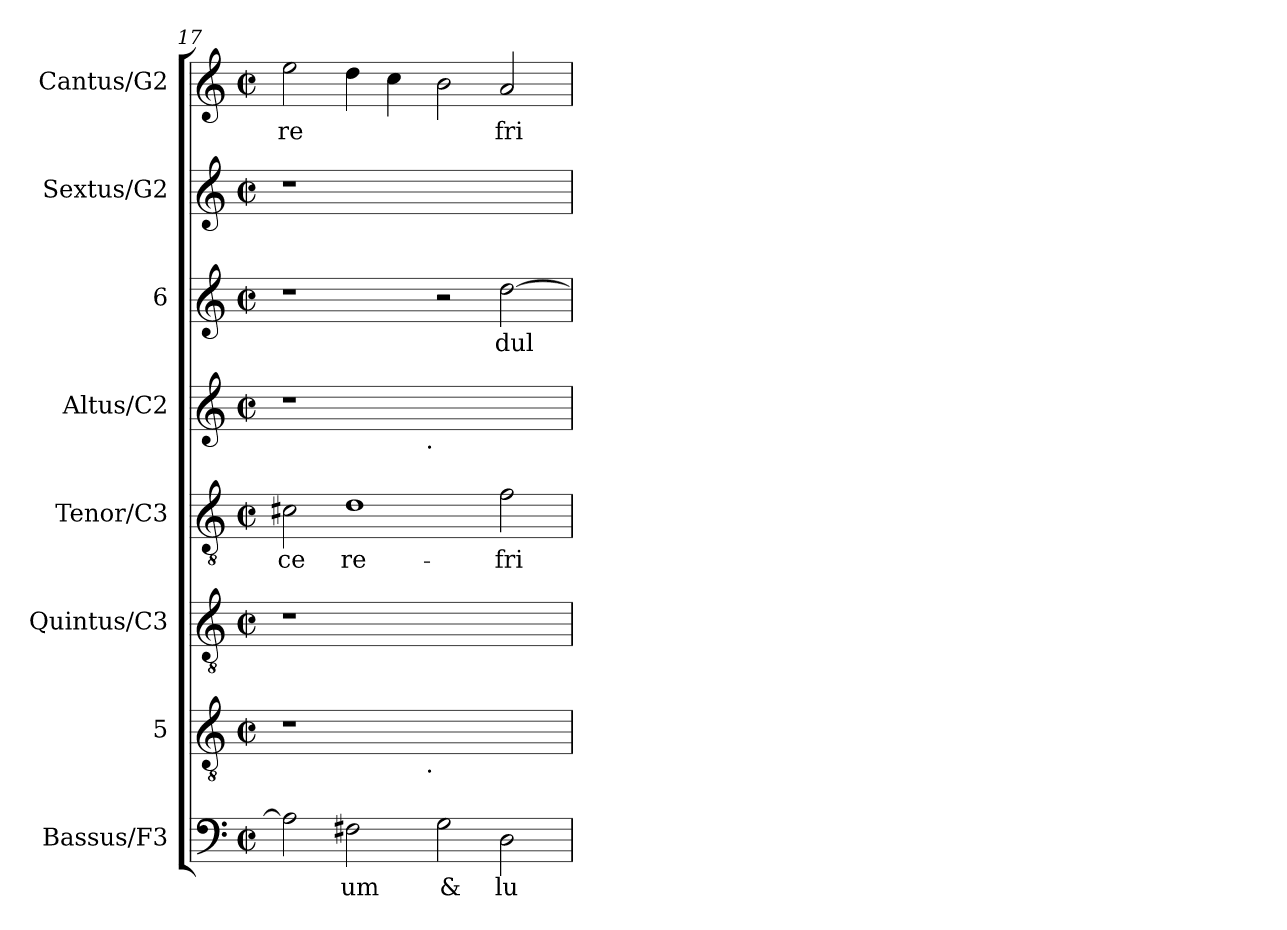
**kern	**text	**kern	**kern	**kern	**text	**kern	**kern	**text	**kern	**kern	**text
*part8	*part8	*part7	*part6	*part5	*part5	*part4	*part3	*part3	*part2	*part1	*part1
*staff8	*staff8	*staff7	*staff6	*staff5	*staff5	*staff4	*staff3	*staff3	*staff2	*staff1	*staff1
*I"Bassus/F3	*	*I"5	*I"Quintus/C3	*I"Tenor/C3	*	*I"Altus/C2	*I"6	*	*I"Sextus/G2	*I"Cantus/G2	*
*I'B	*	*	*	*I'T	*	*I'A	*	*	*	*I'C	*
*clefF4	*	*clefGv2	*clefGv2	*clefGv2	*	*clefG2	*clefG2	*	*clefG2	*clefG2	*
*k[]	*	*k[]	*k[]	*k[]	*	*k[]	*k[]	*	*k[]	*k[]	*
*C:	*	*C:	*C:	*C:	*	*C:	*C:	*	*C:	*C:	*
*M2/2	*	*M2/2	*M2/2	*M2/2	*	*M2/2	*M2/2	*	*M2/2	*M2/2	*
*met(c|)	*	*met(c|)	*met(c|)	*met(c|)	*	*met(c|)	*met(c|)	*	*met(c|)	*met(c|)	*
=17	=17	=17	=17	=17	=17	=17	=17	=17	=17	=17	=17
!	!LO:LY:b:cj	!	!	!	!LO:LY:b:cj	!	!	!	!	!	!LO:LY:b:cj
*	*	*^	*	*	*	*^	*	*	*	*	*
2A\]	--	1r	2ryy	1r	2c#X\	-ce	1r	2ryy	1r	.	1r	2ee\	re-
!	!LO:LY:b:cj	!	!	!	!	!LO:LY:b:cj	!	!	!	!	!	!	!LO:LY:b:cj
2F#X\	-um	.	4...ryy	.	1d	re-	.	4...ryy	.	.	.	4dd\	--
!	!	!	!	!	!	!	!	!	!	!	!	!	!LO:LY:b:cj
.	.	.	.	.	.	.	.	.	.	.	.	4cc\	--
!	!	!	!	!	!	!	!	!LO:TX:b:t=.	!	!	!	!	!
!	!	!	!LO:TX:b:t=.	!	!	!	!	!	!	!	!	!	!
.	.	.	1ryy	.	.	.	.	1ryy	.	.	.	.	.
!	!LO:LY:b:cj	!	!	!	!	!	!	!	!	!	!	!	!LO:LY:b:cj
2G\	&	1ryy	.	1ryy	.	.	1ryy	.	2r	.	1ryy	2b\	--
!	!LO:LY:b:cj	!	!	!	!	!LO:LY:b:cj	!	!	!	!LO:LY:b:cj	!	!	!LO:LY:b:cj
2D\	lu-	.	.	.	2f\	-fri-	.	.	[>2dd\	dul-	.	2a/	-fri-
.	.	.	32ryy	.	.	.	.	32ryy	.	.	.	.	.
*	*	*v	*v	*	*	*	*v	*v	*	*	*	*	*
=	=	=	=	=	=	=	=	=	=	=	=
*-	*-	*-	*-	*-	*-	*-	*-	*-	*-	*-	*-
